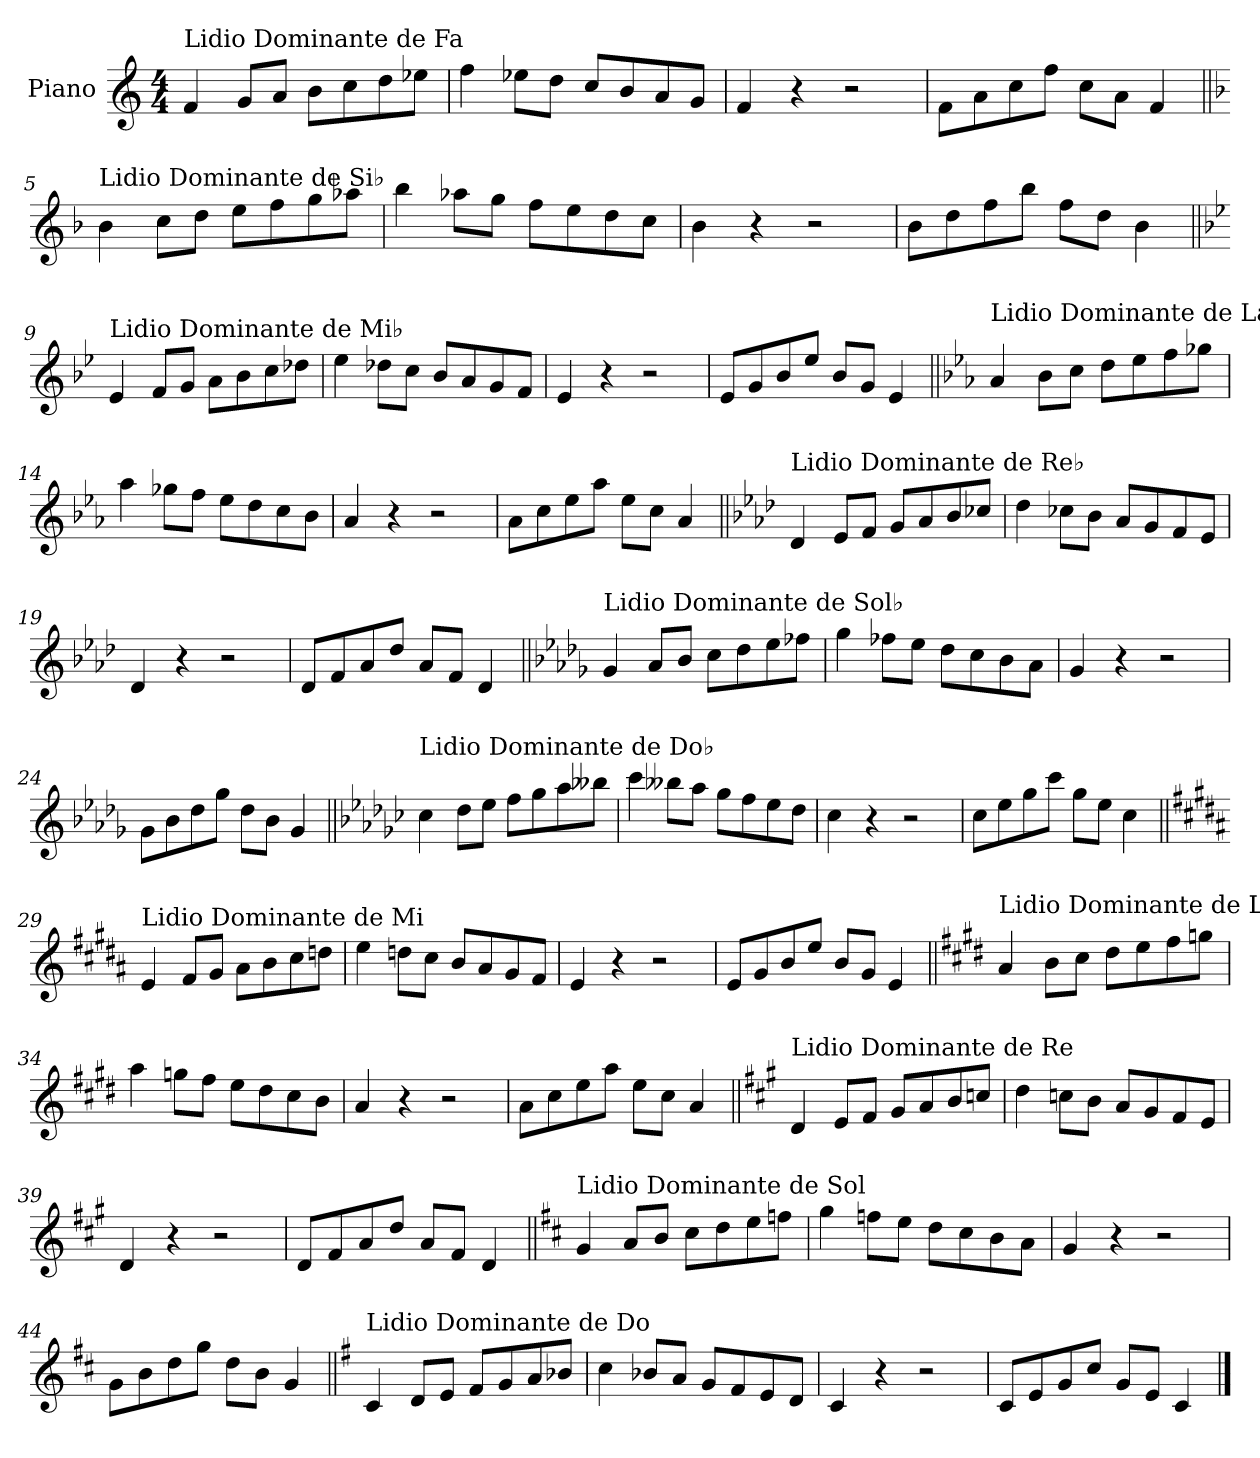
**kern
*part1
*staff1
*I"Piano
*I'Pno.
*clefG2
*k[]
*M4/4
=1
!LO:TX:a:t=Lidio Dominante de Fa
4f/
8g/L
8a/J
8b\L
8cc\
8dd\
8ee-X\J
=2
4ff\
8ee-X\L
8dd\J
8cc/L
8b/
8a/
8g/J
=3
4f/
4r
2r
=4
8f\L
8a\
8cc\
8ff\J
8cc\L
8a\J
4f/
!!LO:LB:g=z
=5||
*k[b-]
!LO:TX:a:t=Lidio Dominante de Si♭
4b-\
8cc\L
8dd\J
8ee\L
8ff\
8gg\
8aa-X\J
=6
4bb-\
8aa-X\L
8gg\J
8ff\L
8ee\
8dd\
8cc\J
=7
4b-\
4r
2r
=8
8b-\L
8dd\
8ff\
8bb-\J
8ff\L
8dd\J
4b-\
!!LO:LB:g=z
=9||
*k[b-e-]
!LO:TX:a:t=Lidio Dominante de Mi♭
4e-/
8f/L
8g/J
8a\L
8b-\
8cc\
8dd-X\J
=10
4ee-\
8dd-X\L
8cc\J
8b-/L
8a/
8g/
8f/J
=11
4e-/
4r
2r
=12
8e-/L
8g/
8b-/
8ee-/J
8b-/L
8g/J
4e-/
!!LO:LB:g=z
=13||
*k[b-e-a-]
!LO:TX:a:t=Lidio Dominante de La♭
4a-/
8b-\L
8cc\J
8dd\L
8ee-\
8ff\
8gg-X\J
=14
4aa-\
8gg-X\L
8ff\J
8ee-\L
8dd\
8cc\
8b-\J
=15
4a-/
4r
2r
=16
8a-\L
8cc\
8ee-\
8aa-\J
8ee-\L
8cc\J
4a-/
!!LO:LB:g=z
=17||
*k[b-e-a-d-]
!LO:TX:a:t=Lidio Dominante de Re♭
4d-/
8e-/L
8f/J
8g/L
8a-/
8b-/
8cc-X/J
=18
4dd-\
8cc-X\L
8b-\J
8a-/L
8g/
8f/
8e-/J
=19
4d-/
4r
2r
=20
8d-/L
8f/
8a-/
8dd-/J
8a-/L
8f/J
4d-/
!!LO:LB:g=z
=21||
*k[b-e-a-d-g-]
!LO:TX:a:t=Lidio Dominante de Sol♭
4g-/
8a-/L
8b-/J
8cc\L
8dd-\
8ee-\
8ff-X\J
=22
4gg-\
8ff-X\L
8ee-\J
8dd-\L
8cc\
8b-\
8a-\J
=23
4g-/
4r
2r
=24
8g-\L
8b-\
8dd-\
8gg-\J
8dd-\L
8b-\J
4g-/
!!LO:LB:g=z
=25||
*k[b-e-a-d-g-c-]
!LO:TX:a:t=Lidio Dominante de Do♭
4cc-\
8dd-\L
8ee-\J
8ff\L
8gg-\
8aa-\
8bb--X\J
=26
4ccc-\
8bb--X\L
8aa-\J
8gg-\L
8ff\
8ee-\
8dd-\J
=27
4cc-\
4r
2r
=28
8cc-\L
8ee-\
8gg-\
8ccc-\J
8gg-\L
8ee-\J
4cc-\
!!LO:LB:g=z
=29||
*k[f#c#g#d#a#]
!LO:TX:a:t=Lidio Dominante de Mi
4e/
8f#/L
8g#/J
8a#\L
8b\
8cc#\
8ddn\J
=30
4ee\
8ddn\L
8cc#\J
8b/L
8a#/
8g#/
8f#/J
=31
4e/
4r
2r
=32
8e/L
8g#/
8b/
8ee/J
8b/L
8g#/J
4e/
!!LO:LB:g=z
=33||
*k[f#c#g#d#]
!LO:TX:a:t=Lidio Dominante de La
4a/
8b\L
8cc#\J
8dd#\L
8ee\
8ff#\
8ggn\J
=34
4aa\
8ggn\L
8ff#\J
8ee\L
8dd#\
8cc#\
8b\J
=35
4a/
4r
2r
=36
8a\L
8cc#\
8ee\
8aa\J
8ee\L
8cc#\J
4a/
!!LO:LB:g=z
=37||
*k[f#c#g#]
!LO:TX:a:t=Lidio Dominante de Re
4d/
8e/L
8f#/J
8g#/L
8a/
8b/
8ccn/J
=38
4dd\
8ccn\L
8b\J
8a/L
8g#/
8f#/
8e/J
=39
4d/
4r
2r
=40
8d/L
8f#/
8a/
8dd/J
8a/L
8f#/J
4d/
!!LO:LB:g=z
=41||
*k[f#c#]
!LO:TX:a:t=Lidio Dominante de Sol
4g/
8a/L
8b/J
8cc#\L
8dd\
8ee\
8ffn\J
=42
4gg\
8ffn\L
8ee\J
8dd\L
8cc#\
8b\
8a\J
=43
4g/
4r
2r
=44
8g\L
8b\
8dd\
8gg\J
8dd\L
8b\J
4g/
!!LO:LB:g=z
=45||
*k[f#]
!LO:TX:a:t=Lidio Dominante de Do
4c/
8d/L
8e/J
8f#/L
8g/
8a/
8b-X/J
=46
4cc\
8b-X/L
8a/J
8g/L
8f#/
8e/
8d/J
=47
4c/
4r
2r
=48
8c/L
8e/
8g/
8cc/J
8g/L
8e/J
4c/
==
*-
